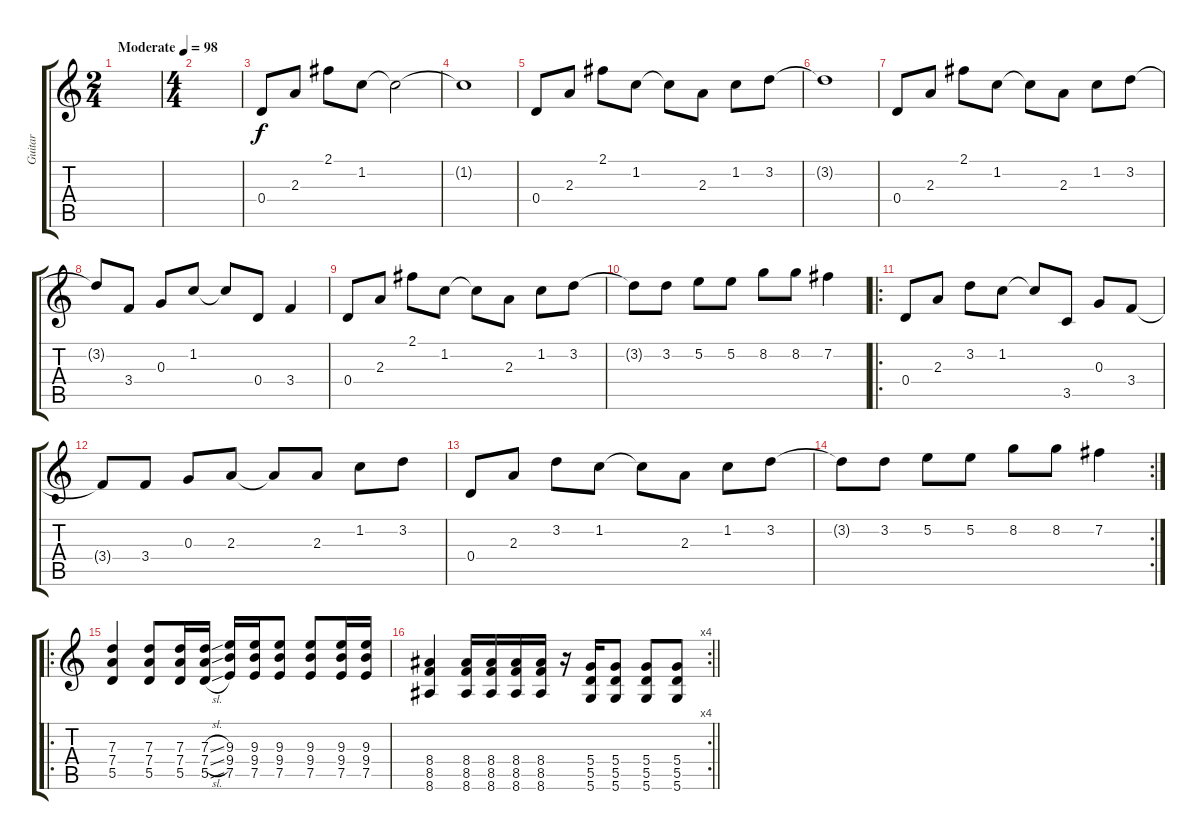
\track ("Guitar" "Guitar") {instrument overdrivenguitar}
\staff {score tabs}
\tuning (E4 B3 G3 D3 A2 D2) {hide}
\ts (2 4)
\tempo (98 "Moderate")
\clef g2
\ks c
|
\ts (4 4)
|
0.4.8 2.3.8 2.1.8 1.2.8 1.2{t}.2 |
1.2{t}.1 |
0.4.8 2.3.8 2.1.8 1.2.8 1.2{t}.8 2.3.8 1.2.8 3.2.8 |
3.2{t}.1 |
0.4.8 2.3.8 2.1.8 1.2.8 1.2{t}.8 2.3.8 1.2.8 3.2.8 |
3.2{t}.8 3.4.8 0.3.8 1.2.8 1.2{t}.8 0.4.8 3.4.4 |
0.4.8 2.3.8 2.1.8 1.2.8 1.2{t}.8 2.3.8 1.2.8 3.2.8 |
3.2{t}.8 3.2.8 5.2.8 5.2.8 8.2.8 8.2.8 7.2.4 |
\ro
0.4.8 2.3.8 3.2.8 1.2.8 1.2{t}.8 3.5.8 0.3.8 3.4.8 |
3.4{t}.8 3.4.8 0.3.8 2.3.8 2.3{t}.8 2.3.8 1.2.8 3.2.8 |
0.4.8 2.3.8 3.2.8 1.2.8 1.2{t}.8 2.3.8 1.2.8 3.2.8 |
\rc 2
3.2{t}.8 3.2.8 5.2.8 5.2.8 8.2.8 8.2.8 7.2.4 |
\ro
(7.3 7.4 5.5).4 (7.3 7.4 5.5).8 (7.3 7.4 5.5).16 (7.3{sl} 7.4{sl} 5.5{sl}).16 (9.3 9.4 7.5).16 (9.3 9.4 7.5).16 (9.3 9.4 7.5).8 (9.3 9.4 7.5).8 (9.3 9.4 7.5).16 (9.3 9.4 7.5).16 |
\rc 4
\barLineRight lightlight
(8.4 8.5 8.6).4 (8.4 8.5 8.6).16 (8.4 8.5 8.6).16 (8.4 8.5 8.6).16 (8.4 8.5 8.6).16 r.16 (5.4 5.5 5.6).16 (5.4 5.5 5.6).8 (5.4 5.5 5.6).8 (5.4 5.5 5.6).8
